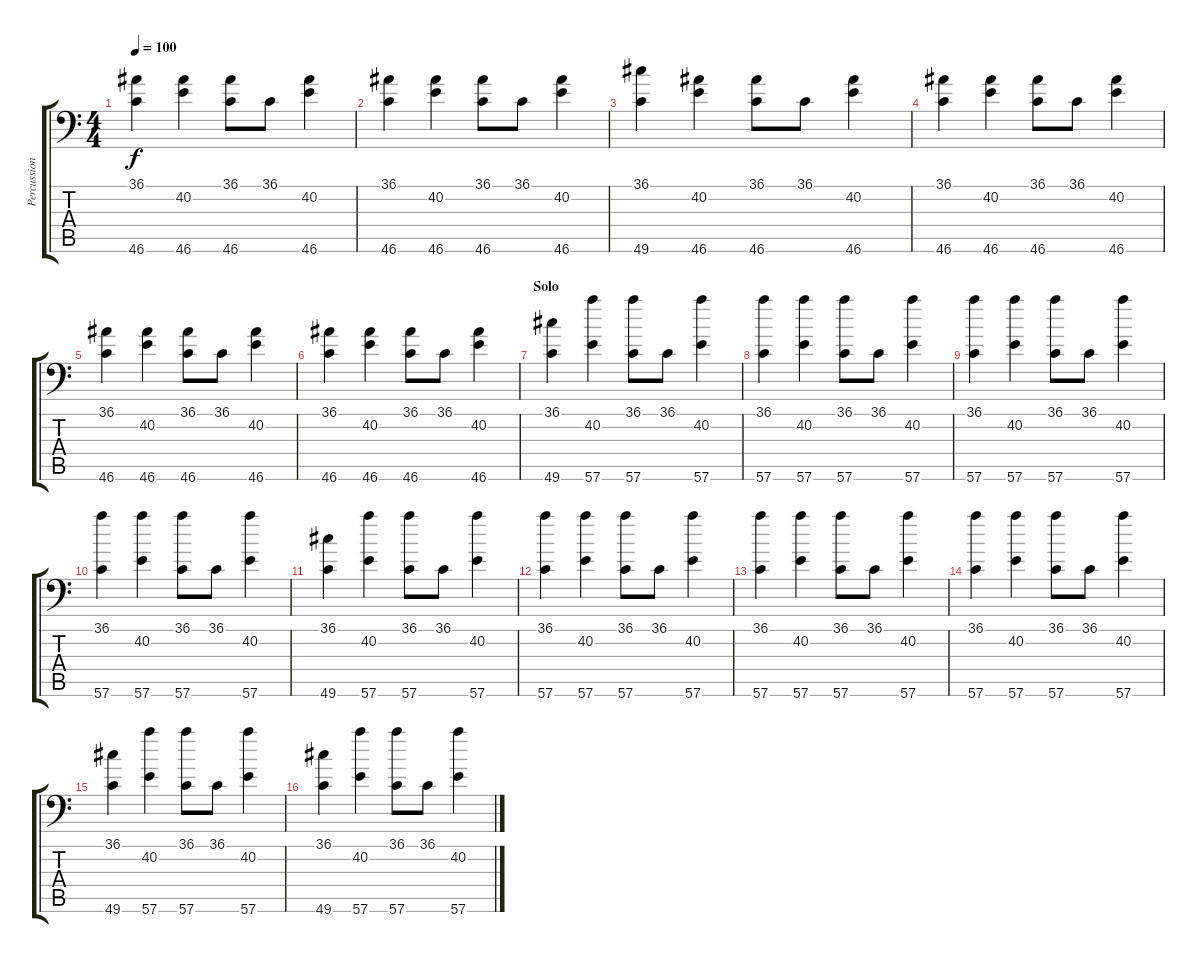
\track ("Percussion" "Percussion") {instrument acousticgrandpiano}
\staff {score tabs}
\tuning (C-1 C-1 C-1 C-1 C-1 C-1) {hide}
\ts (4 4)
\tempo 100
\clef f4
\ks c
(36.1 46.6).4{dy f} (40.2 46.6).4 (36.1 46.6).8 36.1.8 (40.2 46.6).4 |
(36.1 46.6).4 (40.2 46.6).4 (36.1 46.6).8 36.1.8 (40.2 46.6).4 |
(36.1 49.6).4 (40.2 46.6).4 (36.1 46.6).8 36.1.8 (40.2 46.6).4 |
(36.1 46.6).4 (40.2 46.6).4 (36.1 46.6).8 36.1.8 (40.2 46.6).4 |
(36.1 46.6).4 (40.2 46.6).4 (36.1 46.6).8 36.1.8 (40.2 46.6).4 |
(36.1 46.6).4 (40.2 46.6).4 (36.1 46.6).8 36.1.8 (40.2 46.6).4 |
\section ("" "Solo")
(36.1 49.6).4 (40.2 57.6).4 (36.1 57.6).8 36.1.8 (40.2 57.6).4 |
(36.1 57.6).4 (40.2 57.6).4 (36.1 57.6).8 36.1.8 (40.2 57.6).4 |
(36.1 57.6).4 (40.2 57.6).4 (36.1 57.6).8 36.1.8 (40.2 57.6).4 |
(36.1 57.6).4 (40.2 57.6).4 (36.1 57.6).8 36.1.8 (40.2 57.6).4 |
(36.1 49.6).4 (40.2 57.6).4 (36.1 57.6).8 36.1.8 (40.2 57.6).4 |
(36.1 57.6).4 (40.2 57.6).4 (36.1 57.6).8 36.1.8 (40.2 57.6).4 |
(36.1 57.6).4 (40.2 57.6).4 (36.1 57.6).8 36.1.8 (40.2 57.6).4 |
(36.1 57.6).4 (40.2 57.6).4 (36.1 57.6).8 36.1.8 (40.2 57.6).4 |
(36.1 49.6).4 (40.2 57.6).4 (36.1 57.6).8 36.1.8 (40.2 57.6).4 |
(36.1 49.6).4 (40.2 57.6).4 (36.1 57.6).8 36.1.8 (40.2 57.6).4
